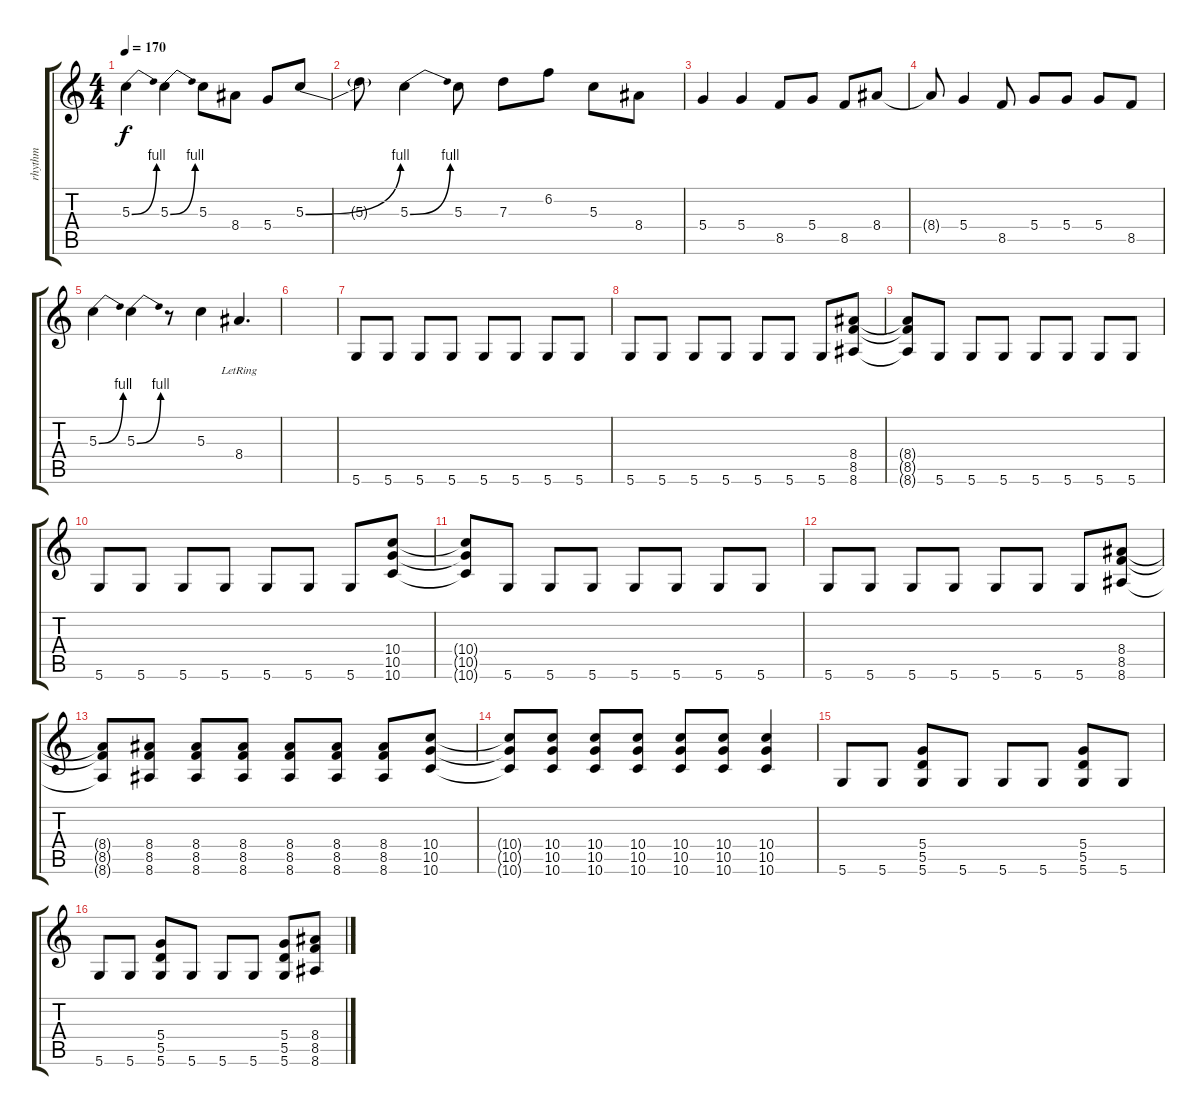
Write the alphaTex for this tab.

\track ("rhythm" "rhythm") {solo instrument distortionguitar}
\staff {score tabs}
\tuning (E4 B3 G3 D3 A2 D2) {hide}
\ts (4 4)
\tempo 170
\clef g2
\ks c
5.3{be (bend 0 0 60 4)}.4{dy f} 5.3{be (bend 0 0 60 4)}.4 5.3.8 8.4.8 5.4.8 5.3{be (bend 0 0 60 4)}.8 |
5.3{t}.8 5.3{be (bend 0 0 60 4)}.4 5.3.8 7.3.8 6.2.8 5.3.8 8.4.8 |
5.4.4 5.4.4 8.5.8 5.4.8 8.5.8 8.4.8 |
8.4{t}.8 5.4.4 8.5.8 5.4.8 5.4.8 5.4.8 8.5.8 |
5.3{be (bend 0 0 60 4)}.4 5.3{be (bend 0 0 60 4)}.4 r.8 5.3.4 8.4{lr}.4{d} |
|
5.6.8 5.6.8 5.6.8 5.6.8 5.6.8 5.6.8 5.6.8 5.6.8 |
5.6.8 5.6.8 5.6.8 5.6.8 5.6.8 5.6.8 5.6.8 (8.4 8.5 8.6).8 |
(8.4{t} 8.5{t} 8.6{t}).8 5.6.8 5.6.8 5.6.8 5.6.8 5.6.8 5.6.8 5.6.8 |
5.6.8 5.6.8 5.6.8 5.6.8 5.6.8 5.6.8 5.6.8 (10.4 10.5 10.6).8 |
(10.4{t} 10.5{t} 10.6{t}).8 5.6.8 5.6.8 5.6.8 5.6.8 5.6.8 5.6.8 5.6.8 |
5.6.8 5.6.8 5.6.8 5.6.8 5.6.8 5.6.8 5.6.8 (8.4 8.5 8.6).8 |
(8.4{t} 8.5{t} 8.6{t}).8 (8.4 8.5 8.6).8 (8.4 8.5 8.6).8 (8.4 8.5 8.6).8 (8.4 8.5 8.6).8 (8.4 8.5 8.6).8 (8.4 8.5 8.6).8 (10.4 10.5 10.6).8 |
(10.4{t} 10.5{t} 10.6{t}).8 (10.4 10.5 10.6).8 (10.4 10.5 10.6).8 (10.4 10.5 10.6).8 (10.4 10.5 10.6).8 (10.4 10.5 10.6).8 (10.4 10.5 10.6).4 |
5.6.8 5.6.8 (5.4 5.5 5.6).8 5.6.8 5.6.8 5.6.8 (5.4 5.5 5.6).8 5.6.8 |
5.6.8 5.6.8 (5.4 5.5 5.6).8 5.6.8 5.6.8 5.6.8 (5.4 5.5 5.6).8 (8.4 8.5 8.6).8
